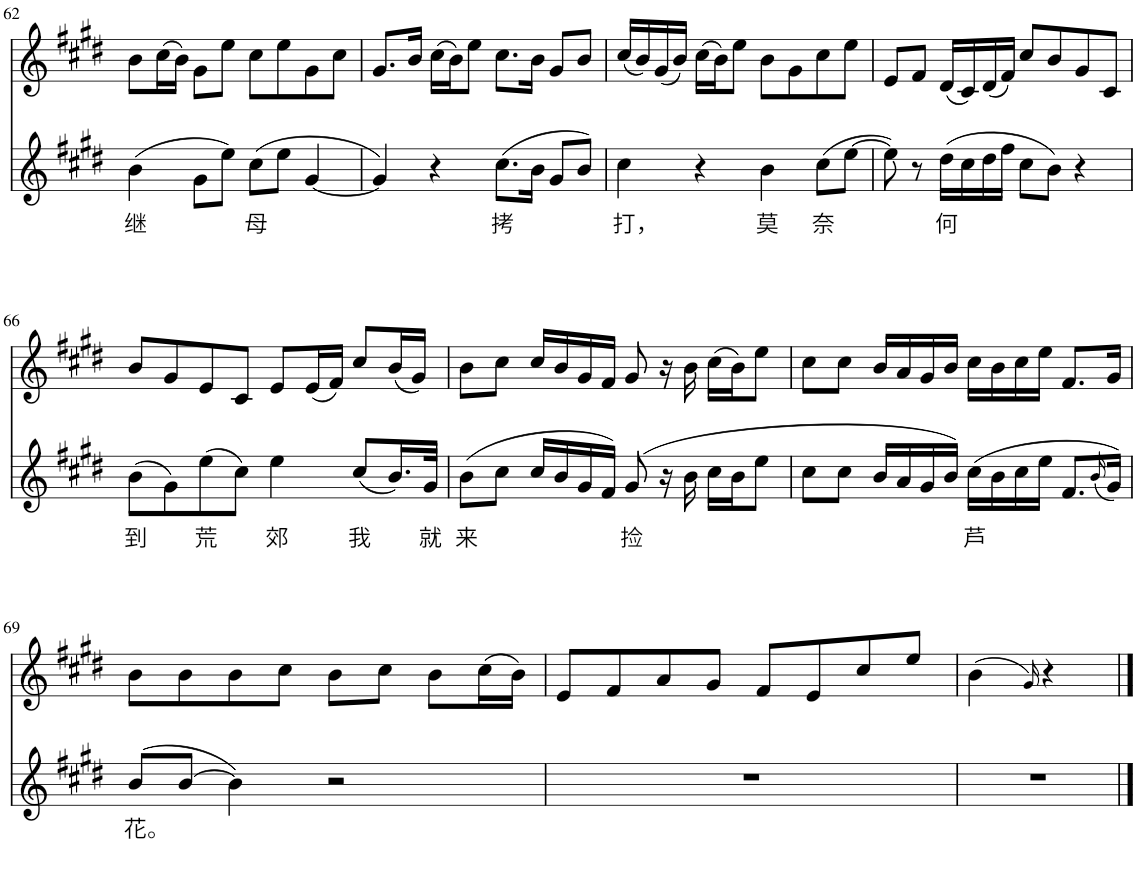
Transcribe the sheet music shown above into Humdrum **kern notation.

**kern	**text	**kern
*part2	*part2	*part1
*staff2	*staff2	*staff1
*I"Piano	*	*I"Piano
*I'Pno	*	*I'Pno
!!LO:PB:g=z
*clefG2	*	*clefG2
*k[f#c#g#d#]	*	*k[f#c#g#d#]
*M4/4	*	*M4/4
=62	=62	=62
!	!LO:LY:b	!
(4b\	继	8b\L
.	.	(16cc#\L
.	.	16b\JJ)
8g#\L	.	8g#\L
8ee\J)	.	8ee\J
!	!LO:LY:b	!
(8cc#\L	母	8cc#\L
8ee\J	.	8ee\
[4g#/	.	8g#\
.	.	8cc#\J
=63	=63	=63
4g#/])	.	8.g#/L
.	.	16b/Jk
4r	.	(16cc#\LL
.	.	16b\J)
.	.	8ee\J
!	!LO:LY:b	!
(8.cc#\L	拷	8.cc#\L
16b\Jk	.	16b\Jk
8g#/L	.	8g#/L
8b/J)	.	8b/J
=64	=64	=64
!	!LO:LY:b	!
4cc#\	打，	(16cc#/LL
.	.	16b/)
.	.	(16g#/
.	.	16b/JJ)
4r	.	(16cc#\LL
.	.	16b\J)
.	.	8ee\J
!	!LO:LY:b	!
4b\	莫	8b\L
.	.	8g#\
!	!LO:LY:b	!
(8cc#\L	奈	8cc#\
[8ee\J	.	8ee\J
=65	=65	=65
8ee\])	.	8e/L
8r	.	8f#/J
!	!LO:LY:b	!
(16dd#\LL	何	(16d#/LL
16cc#\	.	16c#/)
16dd#\	.	(16d#/
16ff#\JJ	.	16f#/JJ)
8cc#\L	.	8cc#/L
8b\J)	.	8b/
4r	.	8g#/
.	.	8c#/J
!!LO:LB:g=z
=66	=66	=66
!	!LO:LY:b	!
(8b\L	到	8b/L
8g#\)	.	8g#/
!	!LO:LY:b	!
(8ee\	荒	8e/
8cc#\J)	.	8c#/J
!	!LO:LY:b	!
4ee\	郊	8e/L
.	.	(16e/L
.	.	16f#/JJ)
!	!LO:LY:b	!
(8cc#/L	我	8cc#/L
16.b/L)	.	(16b/L
.	.	16g#/JJ)
!	!LO:LY:b	!
32g#/JJk	就	.
=67	=67	=67
!	!LO:LY:b	!
(8b\L	来	8b\L
8cc#\J	.	8cc#\J
16cc#/LL	.	16cc#/LL
16b/	.	16b/
16g#/	.	16g#/
16f#/JJ)	.	16f#/JJ
!	!LO:LY:b	!
(8g#/	捡	8g#/
16r	.	16r
16b\	.	16b\
16cc#\LL	.	(16cc#\LL
16b\J	.	16b\J)
8ee\J	.	8ee\J
=68	=68	=68
8cc#\L	.	8cc#\L
8cc#\J	.	8cc#\J
16b/LL	.	16b/LL
16a/	.	16a/
16g#/	.	16g#/
16b/JJ)	.	16b/JJ
!	!LO:LY:b	!
(16cc#\LL	芦	16cc#\LL
16b\	.	16b\
16cc#\	.	16cc#\
16ee\JJ	.	16ee\JJ
8.f#/L	.	8.f#/L
(16qb/	.	.
16g#/Jk))	.	16g#/Jk
!!LO:LB:g=z
=69	=69	=69
!	!LO:LY:b	!
(8b/L	花。	8b\L
[8b/J	.	8b\
4b\])	.	8b\
.	.	8cc#\J
2r	.	8b\L
.	.	8cc#\J
.	.	8b\L
.	.	(16cc#\L
.	.	16b\JJ)
=70	=70	=70
1r	.	8e/L
.	.	8f#/
.	.	8a/
.	.	8g#/J
.	.	8f#/L
.	.	8e/
.	.	8cc#/
.	.	8ee/J
=71	=71	=71
1r	.	(4b\
.	.	16qg#/)
.	.	4r
.	.	2ryy
==	==	==
*-	*-	*-
